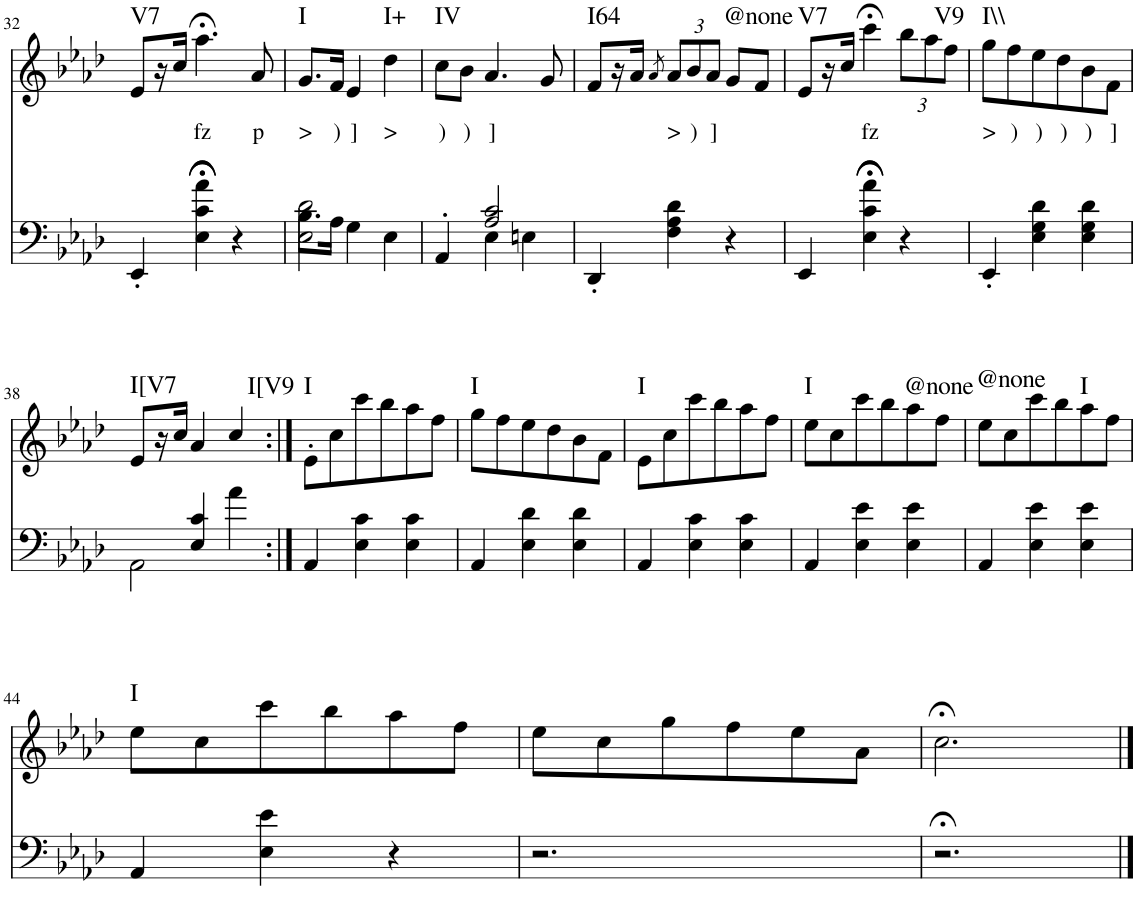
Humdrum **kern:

**kern	**kern	**text	**harte
*part2	*part1	*part1	*part1
*staff2	*staff1	*staff1	*
*I"piano	*I"piano	*	*
*I'Pno	*I'Pno	*	*
!!LO:PB:g=z
*clefF4	*clefG2	*	*
*k[b-e-a-d-]	*k[b-e-a-d-]	*	*
*A-:	*A-:	*	*
*M3/4	*M3/4	*	*
=32	=32	=32	=32
!	!	!	!LO:H:kt=V7
4EE-'/	8e-/L	.	N
.	16r	.	.
.	16cc/JJ	.	.
!	!	!LO:LY:b	!
4E-\;< 4c\;< 4a-\;<	4.aa-;<\	fz	.
4r	.	.	.
!	!	!LO:LY:b	!
.	8a-/	p	.
=33	=33	=33	=33
*^	*	*	*
!	!	!	!LO:LY:b	!LO:H:kt=I
2E-\ 2d-\	8.B-\L	8.g/L	>	N
!	!	!	!LO:LY:b	!
.	16A-\Jk	16f/Jk	)	.
!	!	!	!LO:LY:b	!
.	4G\	4e-/	]	.
!	!	!	!LO:LY:b	!LO:H:kt=I+
4ryy	4E-\	4dd-\	>	N
=34	=34	=34	=34	=34
!	!	!	!LO:LY:b	!LO:H:kt=IV
4ryy	4AA-'/	8cc\L	)	N
!	!	!	!LO:LY:b	!
.	.	8b-\J	)	.
!	!	!	!LO:LY:b	!
2A-/ 2c/	4E-\	4.a-/	]	.
.	4En\	.	.	.
.	.	8g/	.	.
*v	*v	*	*	*
=35	=35	=35	=35
!	!	!	!LO:H:kt=I64
4DD-'/	8f/L	.	N
.	16r	.	.
.	16a-/JJ	.	.
.	8qa-/	.	.
*	*Xbrackettup	*	*
!	!	!LO:LY:b	!
4F\ 4A-\ 4d-\	12a-/L	>	.
!	!	!LO:LY:b	!
.	12b-/	)	.
!	!	!LO:LY:b	!
.	12a-/J	]	.
!	!	!	!LO:H:kt=@none
4r	8g/L	.	N
.	8f/J	.	.
=36	=36	=36	=36
!	!	!	!LO:H:kt=V7
4EE-/	8e-/L	.	N
.	16r	.	.
.	16cc/JJ	.	.
!	!	!LO:LY:b	!
4E-\;< 4c\;< 4a-\;<	4ccc;<\	fz	.
4r	12bb-\L	.	.
!	!	!	!LO:H:kt=V9
.	12aa-\	.	N
.	12ff\J	.	.
=37	=37	=37	=37
!	!	!LO:LY:b	!LO:H:kt=I\\
4EE-'/	8gg\L	>	N
!	!	!LO:LY:b	!
.	8ff\	)	.
!	!	!LO:LY:b	!
4E-\ 4G\ 4d-\	8ee-\	)	.
!	!	!LO:LY:b	!
.	8dd-\	)	.
!	!	!LO:LY:b	!
4E-\ 4G\ 4d-\	8b-\	)	.
!	!	!LO:LY:b	!
.	8f\J	]	.
!!LO:LB:g=z
=38	=38	=38	=38
*^	*	*	*
!	!	!	!	!LO:H:kt=I[V7
4ryy	2AA-\	8e-/L	.	N
.	.	16r	.	.
.	.	16cc/JJ	.	.
4E-/ 4c/	.	4a-/	.	.
!	!	!	!	!LO:H:kt=I[V9
4a-\	4ryy	4cc/	.	N
=39:|!	=39:|!	=39:|!	=39:|!	=39:|!
!	!	!	!	!LO:H:kt=I
*v	*v	*	*	*
4AA-/	8e-'\L	.	N
.	8cc\	.	.
4E-\ 4c\	8ccc\	.	.
.	8bb-\	.	.
4E-\ 4c\	8aa-\	.	.
.	8ff\J	.	.
=40	=40	=40	=40
!	!	!	!LO:H:kt=I
4AA-/	8gg\L	.	N
.	8ff\	.	.
4E-\ 4d-\	8ee-\	.	.
.	8dd-\	.	.
4E-\ 4d-\	8b-\	.	.
.	8f\J	.	.
=41	=41	=41	=41
!	!	!	!LO:H:kt=I
4AA-/	8e-\L	.	N
.	8cc\	.	.
4E-\ 4c\	8ccc\	.	.
.	8bb-\	.	.
4E-\ 4c\	8aa-\	.	.
.	8ff\J	.	.
=42	=42	=42	=42
!	!	!	!LO:H:kt=I
4AA-/	8ee-\L	.	N
.	8cc\	.	.
4E-\ 4e-\	8ccc\	.	.
.	8bb-\	.	.
!	!	!	!LO:H:kt=@none
4E-\ 4e-\	8aa-\	.	N
.	8ff\J	.	.
=43	=43	=43	=43
!	!	!	!LO:H:kt=@none
4AA-/	8ee-\L	.	N
.	8cc\	.	.
4E-\ 4e-\	8ccc\	.	.
.	8bb-\	.	.
!	!	!	!LO:H:kt=I
4E-\ 4e-\	8aa-\	.	N
.	8ff\J	.	.
!!LO:LB:g=z
=44	=44	=44	=44
!	!	!	!LO:H:kt=I
4AA-/	8ee-\L	.	N
.	8cc\	.	.
4E-\ 4e-\	8ccc\	.	.
.	8bb-\	.	.
4r	8aa-\	.	.
.	8ff\J	.	.
=45	=45	=45	=45
2.r	8ee-\L	.	.
.	8cc\	.	.
.	8gg\	.	.
.	8ff\	.	.
.	8ee-\	.	.
.	8a-\J	.	.
=46	=46	=46	=46
2.r;<	2.cc;<\	.	.
==	==	==	==
*-	*-	*-	*-
